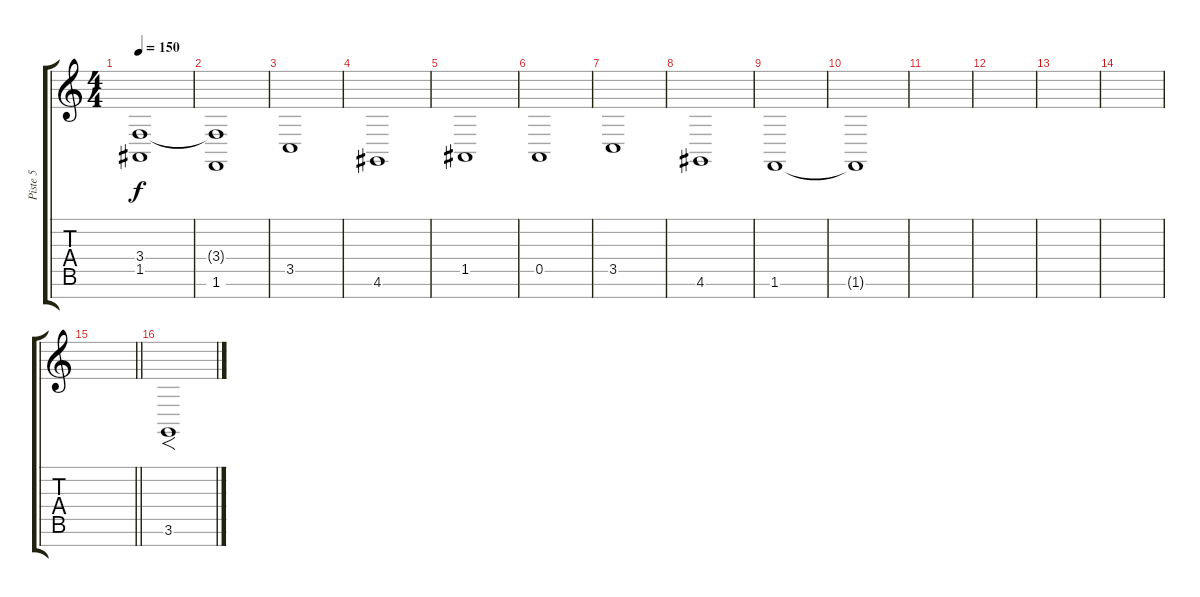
\track ("Piste 5" "Piste 5") {instrument stringensemble2}
\staff {score tabs}
\tuning (E4 B3 G3 D3 A2 E2 B1) {hide}
\ts (4 4)
\tempo 150
\clef g2
\ks c
(3.4 1.5).1{dy f} |
(3.4{t} 1.6).1 |
3.5.1 |
4.6.1 |
1.5.1 |
0.5.1 |
3.5.1 |
4.6.1 |
1.6.1 |
1.6{t}.1 |
|
|
|
|
\barLineRight lightlight
|
3.6.1{f}
